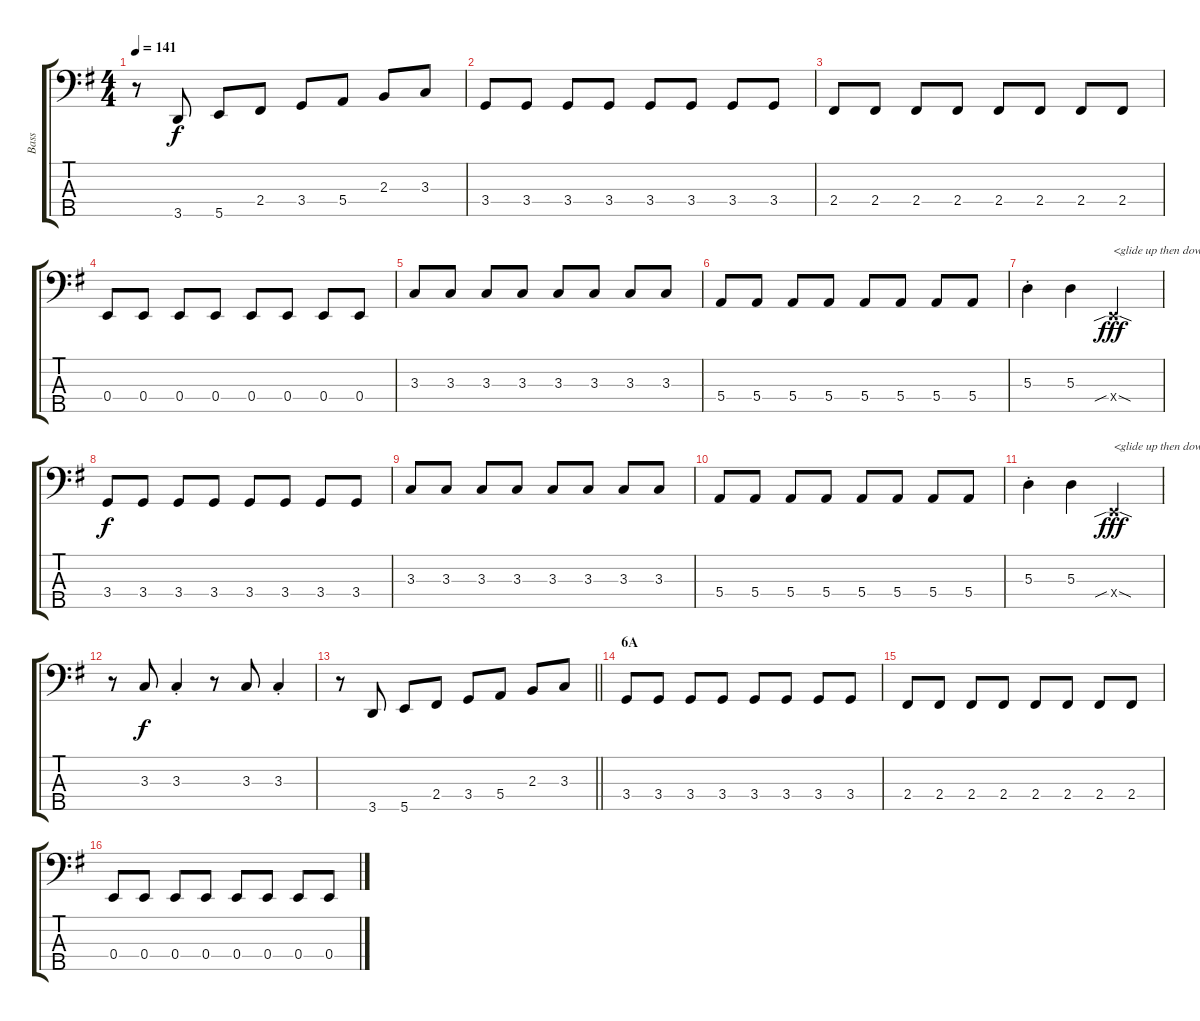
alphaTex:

\track ("Bass" "Bass") {instrument electricbassfinger}
\staff {score tabs}
\tuning (G2 D2 A1 E1 B0) {hide}
\ts (4 4)
\tempo 141
\clef f4
\ks g
r.8{dy f} 3.5.8 5.5.8 2.4.8 3.4.8 5.4.8 2.3.8 3.3.8 |
3.4.8 3.4.8 3.4.8 3.4.8 3.4.8 3.4.8 3.4.8 3.4.8 |
2.4.8 2.4.8 2.4.8 2.4.8 2.4.8 2.4.8 2.4.8 2.4.8 |
0.4.8 0.4.8 0.4.8 0.4.8 0.4.8 0.4.8 0.4.8 0.4.8 |
3.3.8 3.3.8 3.3.8 3.3.8 3.3.8 3.3.8 3.3.8 3.3.8 |
5.4.8 5.4.8 5.4.8 5.4.8 5.4.8 5.4.8 5.4.8 5.4.8 |
5.3{st}.4 5.3.4 0.4{sib sod x}.2{txt "<glide up then down>" dy fff} |
3.4.8{dy f} 3.4.8 3.4.8 3.4.8 3.4.8 3.4.8 3.4.8 3.4.8 |
3.3.8 3.3.8 3.3.8 3.3.8 3.3.8 3.3.8 3.3.8 3.3.8 |
5.4.8 5.4.8 5.4.8 5.4.8 5.4.8 5.4.8 5.4.8 5.4.8 |
5.3{st}.4 5.3.4 0.4{sib sod x}.2{txt "<glide up then down>" dy fff} |
r.8 3.3.8{dy f} 3.3{st}.4 r.8 3.3.8 3.3{st}.4 |
\barLineRight lightlight
r.8 3.5.8 5.5.8 2.4.8 3.4.8 5.4.8 2.3.8 3.3.8 |
\section ("" "6A")
3.4.8 3.4.8 3.4.8 3.4.8 3.4.8 3.4.8 3.4.8 3.4.8 |
2.4.8 2.4.8 2.4.8 2.4.8 2.4.8 2.4.8 2.4.8 2.4.8 |
0.4.8 0.4.8 0.4.8 0.4.8 0.4.8 0.4.8 0.4.8 0.4.8
